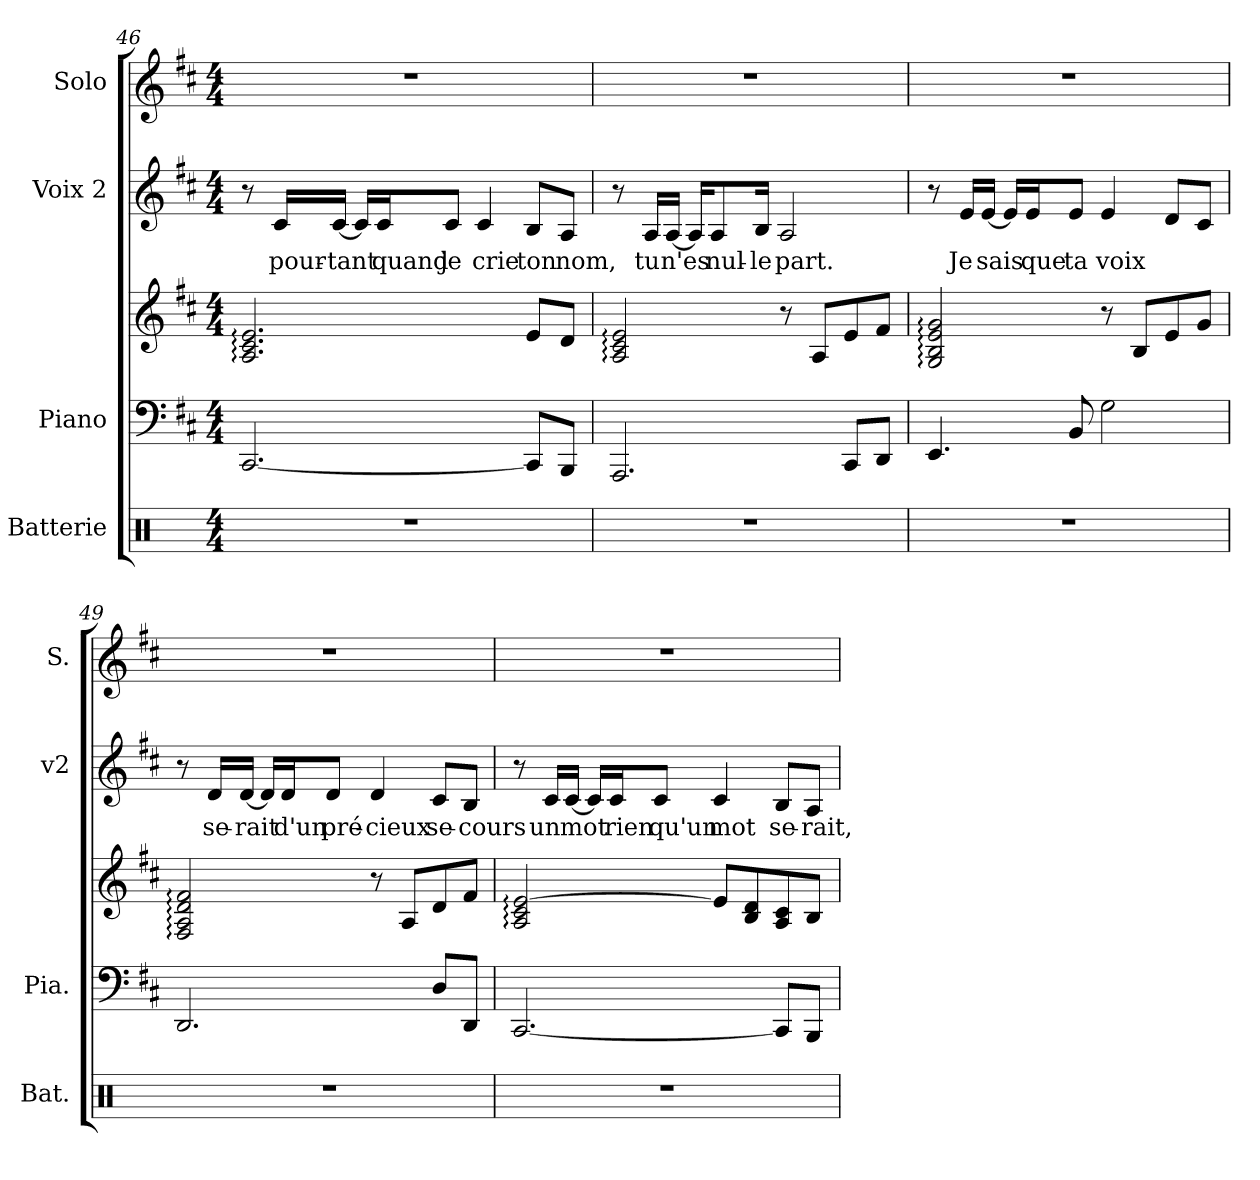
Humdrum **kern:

**kern	**kern	**kern	**kern	**text	**kern
*part4	*part3	*part3	*part2	*part2	*part1
*staff5	*staff4	*staff3	*staff2	*staff2	*staff1
*I"Batterie	*I"Piano	*	*I"Voix 2	*	*I"Solo
*I'Bat.	*I'Pia.	*	*I'v2	*	*I'S.
*clefX	*clefF4	*clefG2	*clefG2	*	*clefG2
*k[]	*k[f#c#]	*k[f#c#]	*k[f#c#]	*	*k[f#c#]
*M4/4	*M4/4	*M4/4	*M4/4	*	*M4/4
=46	=46	=46	=46	=46	=46
1r	[2.CC#/	2.A/: 2.c#/: 2.e/:	8r	.	1r
!	!	!	!	!LO:LY:b	!
.	.	.	16c#/LL	pour-	.
!	!	!	!	!LO:LY:b	!
.	.	.	[16c#/JJ	-tant	.
.	.	.	16c#/LL]	.	.
!	!	!	!	!LO:LY:b	!
.	.	.	16c#/J	quand	.
!	!	!	!	!LO:LY:b	!
.	.	.	8c#/J	je	.
!	!	!	!	!LO:LY:b	!
.	.	.	4c#/	crie	.
!	!	!	!	!LO:LY:b	!
.	8CC#/L]	8e/L	8B/L	ton	.
!	!	!	!	!LO:LY:b	!
.	8BBB/J	8d/J	8A/J	nom,	.
=47	=47	=47	=47	=47	=47
1r	2.AAA/	2A/: 2c#/: 2e/:	8r	.	1r
!	!	!	!	!LO:LY:b	!
.	.	.	16A/LL	tu	.
!	!	!	!	!LO:LY:b	!
.	.	.	[16A/JJ	n'es	.
.	.	.	16A/KL]	.	.
!	!	!	!	!LO:LY:b	!
.	.	.	8A/	nul-	.
!	!	!	!	!LO:LY:b	!
.	.	.	16B/Jk	-le	.
!	!	!	!	!LO:LY:b	!
.	.	8r	2A/	part.	.
.	.	8A/L	.	.	.
.	8CC#/L	8e/	.	.	.
.	8DD/J	8f#/J	.	.	.
!!LO:LB:g=z
=48	=48	=48	=48	=48	=48
1r	4.EE/	2G/: 2B/: 2e/: 2g/:	8r	.	1r
!	!	!	!	!LO:LY:b	!
.	.	.	16e/LL	Je	.
!	!	!	!	!LO:LY:b	!
.	.	.	[16e/JJ	sais	.
.	.	.	16e/LL]	.	.
!	!	!	!	!LO:LY:b	!
.	.	.	16e/J	que	.
!	!	!	!	!LO:LY:b	!
.	8BB/	.	8e/J	ta	.
!	!	!	!	!LO:LY:b	!
.	2G\	8r	4e/	voix	.
.	.	8B/L	.	.	.
.	.	8e/	8d/L	.	.
.	.	8g/J	8c#/J	.	.
=49	=49	=49	=49	=49	=49
1r	2.DD/	2F#/: 2A/: 2d/: 2f#/:	8r	.	1r
!	!	!	!	!LO:LY:b	!
.	.	.	16d/LL	se-	.
!	!	!	!	!LO:LY:b	!
.	.	.	[16d/JJ	-rait	.
.	.	.	16d/LL]	.	.
!	!	!	!	!LO:LY:b	!
.	.	.	16d/J	d'un	.
!	!	!	!	!LO:LY:b	!
.	.	.	8d/J	pré-	.
!	!	!	!	!LO:LY:b	!
.	.	8r	4d/	-cieux	.
.	.	8A/L	.	.	.
!	!	!	!	!LO:LY:b	!
.	8D/L	8d/	8c#/L	se-	.
!	!	!	!	!LO:LY:b	!
.	8DD/J	8f#/J	8B/J	-cours	.
=50	=50	=50	=50	=50	=50
1r	[2.CC#/	2A/: 2c#/: [2e/:	8r	.	1r
!	!	!	!	!LO:LY:b	!
.	.	.	16c#/LL	un	.
!	!	!	!	!LO:LY:b	!
.	.	.	[16c#/JJ	mot	.
.	.	.	16c#/LL]	.	.
!	!	!	!	!LO:LY:b	!
.	.	.	16c#/J	rien	.
!	!	!	!	!LO:LY:b	!
.	.	.	8c#/J	qu'un	.
!	!	!	!	!LO:LY:b	!
.	.	8e/L]	4c#/	mot	.
.	.	8B/ 8d/	.	.	.
!	!	!	!	!LO:LY:b	!
.	8CC#/L]	8A/ 8c#/	8B/L	se-	.
!	!	!	!	!LO:LY:b	!
.	8BBB/J	8B/J	8A/J	-rait,	.
=	=	=	=	=	=
*-	*-	*-	*-	*-	*-
